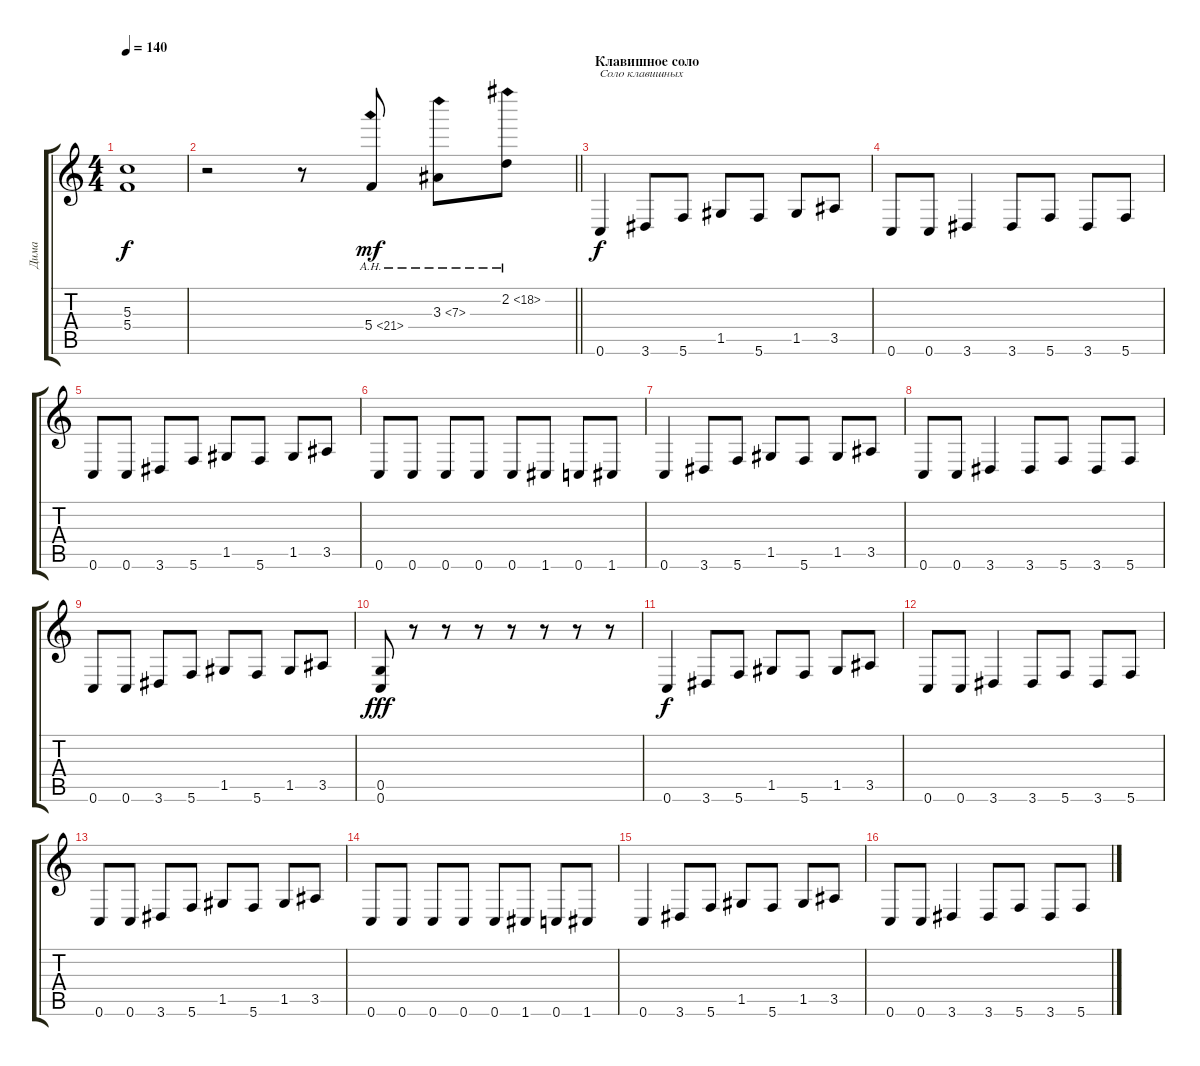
\track ("Дима" "Дима") {instrument overdrivenguitar}
\staff {score tabs}
\tuning (E4 C4 G3 C3 G2 C2) {hide}
\ts (4 4)
\tempo 140
\clef g2
\ks c
(5.3 5.4).1{dy f} |
\barLineRight lightlight
r.2 r.8 5.4{ah 16}.8{dy mf} 3.3{ah 4}.8 2.2{ah 16}.8 |
\section ("" "Клавишное соло")
0.6.4{txt "Соло клавишных" dy f} 3.6.8 5.6.8 1.5.8 5.6.8 1.5.8 3.5.8 |
0.6.8 0.6.8 3.6.4 3.6.8 5.6.8 3.6.8 5.6.8 |
0.6.8 0.6.8 3.6.8 5.6.8 1.5.8 5.6.8 1.5.8 3.5.8 |
0.6.8 0.6.8 0.6.8 0.6.8 0.6.8 1.6.8 0.6.8 1.6.8 |
0.6.4 3.6.8 5.6.8 1.5.8 5.6.8 1.5.8 3.5.8 |
0.6.8 0.6.8 3.6.4 3.6.8 5.6.8 3.6.8 5.6.8 |
0.6.8 0.6.8 3.6.8 5.6.8 1.5.8 5.6.8 1.5.8 3.5.8 |
(0.5 0.6).8{dy fff} r.8 r.8 r.8 r.8 r.8 r.8 r.8 |
0.6.4{dy f} 3.6.8 5.6.8 1.5.8 5.6.8 1.5.8 3.5.8 |
0.6.8 0.6.8 3.6.4 3.6.8 5.6.8 3.6.8 5.6.8 |
0.6.8 0.6.8 3.6.8 5.6.8 1.5.8 5.6.8 1.5.8 3.5.8 |
0.6.8 0.6.8 0.6.8 0.6.8 0.6.8 1.6.8 0.6.8 1.6.8 |
0.6.4 3.6.8 5.6.8 1.5.8 5.6.8 1.5.8 3.5.8 |
0.6.8 0.6.8 3.6.4 3.6.8 5.6.8 3.6.8 5.6.8
